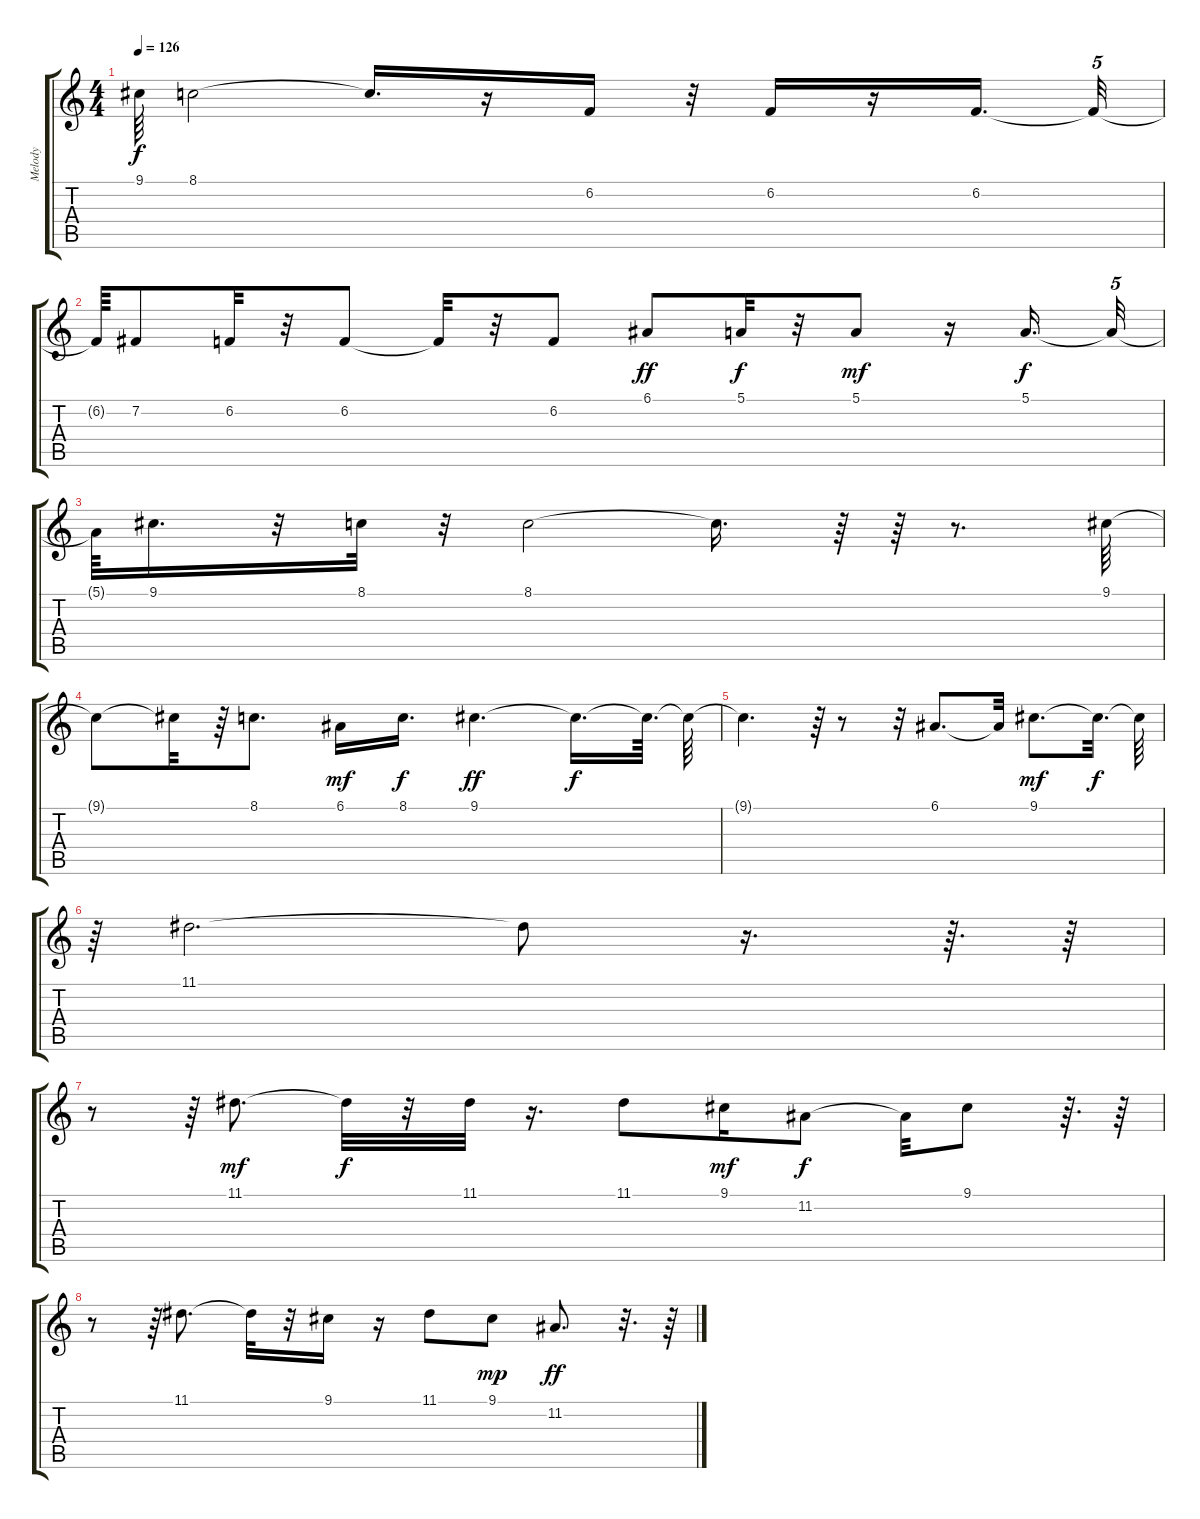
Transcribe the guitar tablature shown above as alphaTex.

\track ("Melody" "Melody") {instrument lead1square}
\staff {score tabs}
\tuning (E4 B3 G3 D3 A2 E2) {hide}
\ts (4 4)
\tempo 126
\clef g2
\ks c
9.1{t}.64{dy f} 8.1.2 8.1{t}.16{d} r.16 6.2.16 r.32 6.2.16 r.16 6.2.16{d} 6.2{t}.32{tu (5 4)} |
6.2{t}.64 7.2.8 6.2.32 r.32 6.2.8 6.2{t}.32 r.32 6.2.8 6.1.8{dy ff} 5.1.32{dy f} r.32 5.1.8{dy mf} r.16 5.1.16{d dy f} 5.1{t}.32{tu (5 4)} |
5.1{t}.64 9.1.16{d} r.32 8.1.32 r.32 8.1.2 8.1{t}.16{d} r.64 r.64 r.8{d} 9.1.64 |
9.1{t}.8 9.1{t}.32 r.64 8.1.8{d} 6.1.16{dy mf} 8.1.16{d dy f} 9.1.4{d dy ff} 9.1{t}.16{d dy f} 9.1{t}.64{d} 9.1{t}.64 |
9.1{t}.4{d} r.64 r.8 r.32 6.1.8{d} 6.1{t}.32 9.1.8{d dy mf} 9.1{t}.32{d dy f} 9.1{t}.64 |
r.64 11.1.2{d} 11.1{t}.8 r.16{d} r.64{d} r.64 |
r.8 r.64 11.1.8{d dy mf} 11.1{t}.32{dy f} r.32 11.1.32 r.16{d} 11.1.8 9.1.16{dy mf} 11.2.8{dy f} 11.2{t}.32 9.1.8 r.64{d} r.64 |
r.8 r.64 11.1.8{d} 11.1{t}.32 r.32 9.1.16 r.16 11.1.8 9.1.8{dy mp} 11.2.8{d dy ff} r.32{d} r.64
